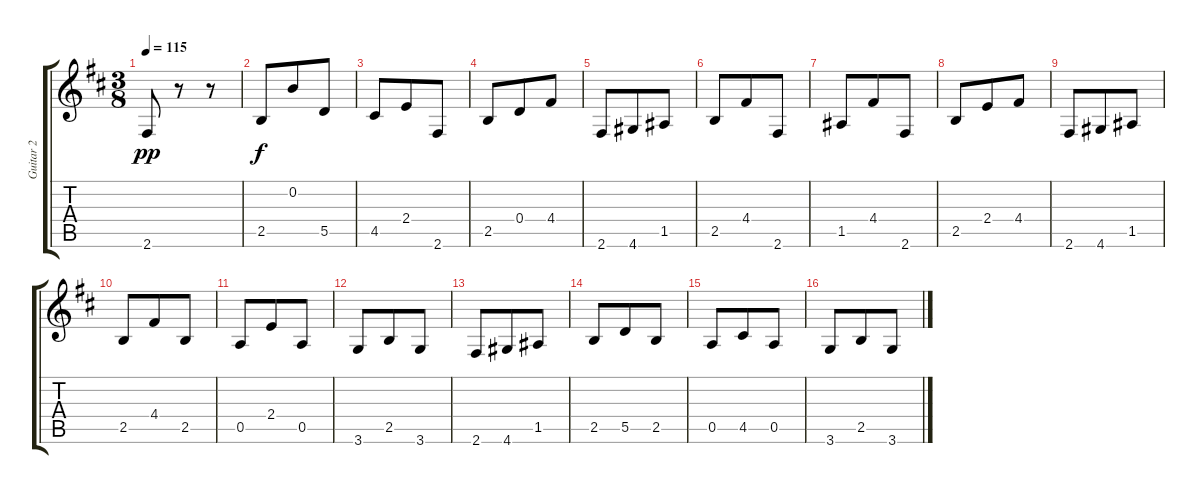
\track ("Guitar 2" "Guitar 2") {instrument acousticguitarnylon}
\staff {score tabs}
\tuning (E4 B3 G3 D3 A2 E2) {hide}
\ts (3 8)
\tempo 115
\clef g2
\ks d
2.6.8{dy pp} r.8 r.8 |
2.5.8{dy f} 0.2.8 5.5.8 |
4.5.8 2.4.8 2.6.8 |
2.5.8 0.4.8 4.4.8 |
2.6.8 4.6.8 1.5.8 |
2.5.8 4.4.8 2.6.8 |
1.5.8 4.4.8 2.6.8 |
2.5.8 2.4.8 4.4.8 |
2.6.8 4.6.8 1.5.8 |
2.5.8 4.4.8 2.5.8 |
0.5.8 2.4.8 0.5.8 |
3.6.8 2.5.8 3.6.8 |
2.6.8 4.6.8 1.5.8 |
2.5.8 5.5.8 2.5.8 |
0.5.8 4.5.8 0.5.8 |
3.6.8 2.5.8 3.6.8
